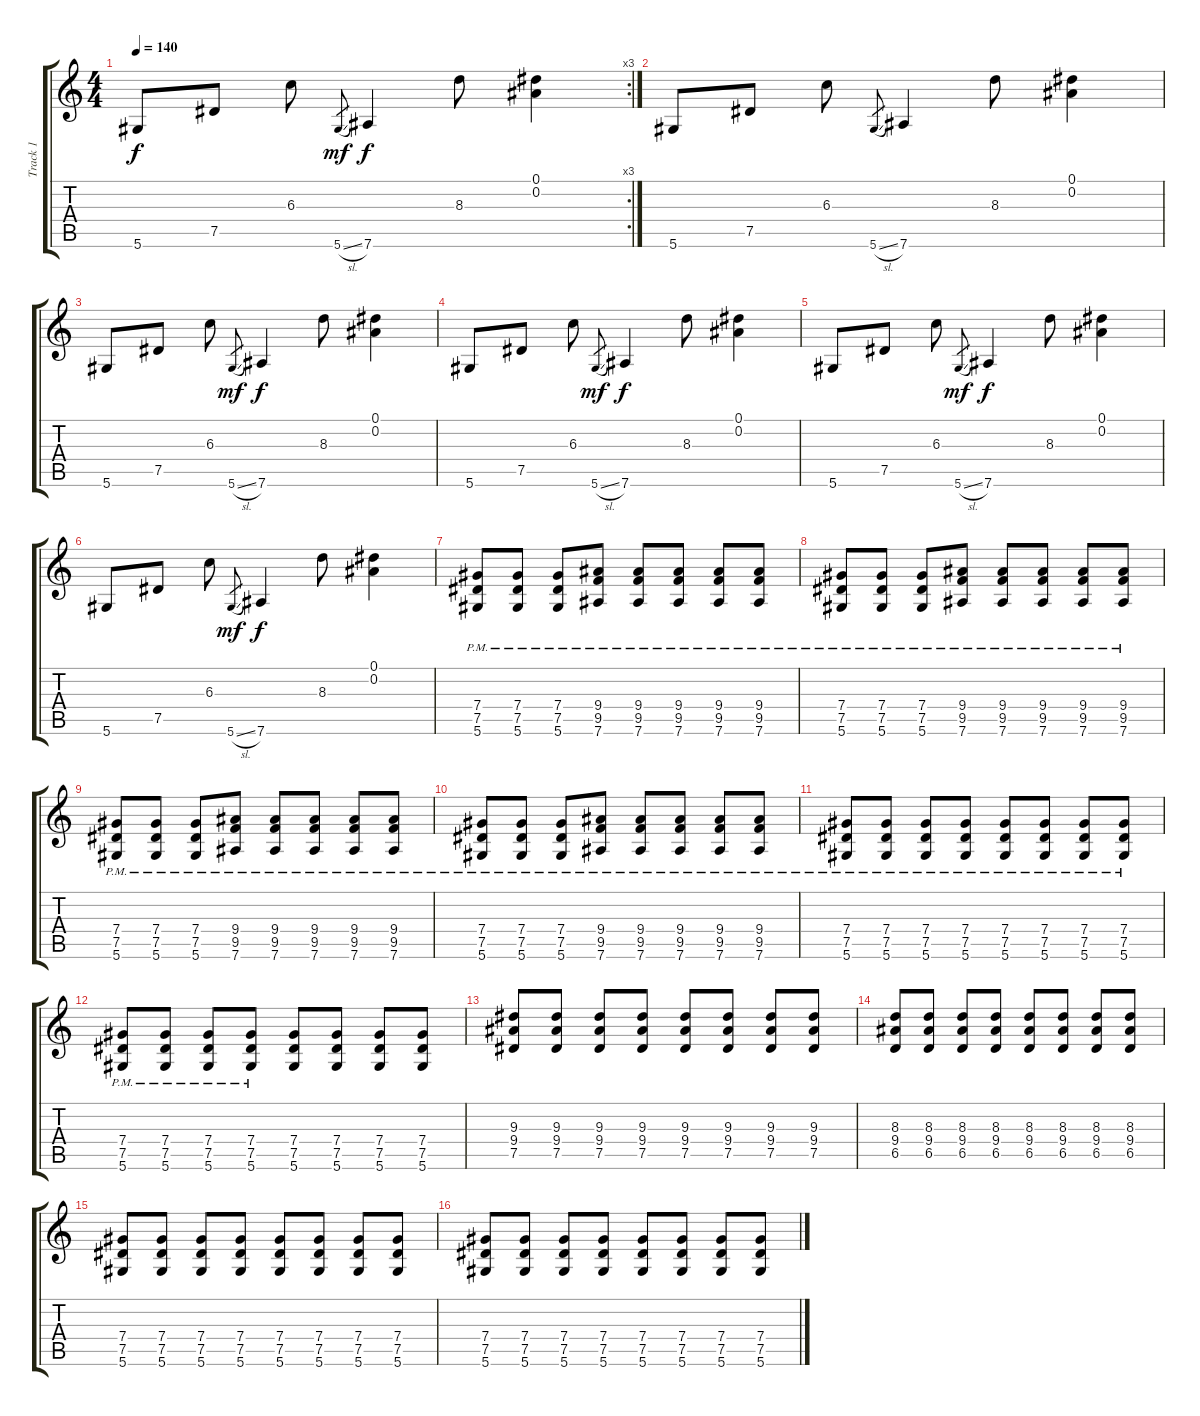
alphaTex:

\track ("Track 1" "Track 1") {instrument electricguitarclean}
\staff {score tabs}
\tuning (Eb4 Bb3 Gb3 Db3 Ab2 Eb2) {hide}
\rc 3
\ts (4 4)
\tempo 140
\clef g2
\ks c
5.6.8{dy f instrument electricguitarclean} 7.5.8 6.3.8 5.6{sl}.8{gr dy mf} 7.6.4{dy f} 8.3.8 (0.1 0.2).4 |
5.6.8 7.5.8 6.3.8 5.6{sl}.8{gr} 7.6.4 8.3.8 (0.1 0.2).4 |
5.6.8 7.5.8 6.3.8 5.6{sl}.8{gr dy mf} 7.6.4{dy f} 8.3.8 (0.1 0.2).4 |
5.6.8 7.5.8 6.3.8 5.6{sl}.8{gr dy mf} 7.6.4{dy f} 8.3.8 (0.1 0.2).4 |
5.6.8 7.5.8 6.3.8 5.6{sl}.8{gr dy mf} 7.6.4{dy f} 8.3.8 (0.1 0.2).4 |
5.6.8 7.5.8 6.3.8 5.6{sl}.8{gr dy mf} 7.6.4{dy f} 8.3.8 (0.1 0.2).4 |
(7.4{pm} 7.5 5.6).8{volume 9 instrument distortionguitar} (7.4{pm} 7.5 5.6).8 (7.4{pm} 7.5 5.6).8 (9.4{pm} 9.5 7.6).8 (9.4{pm} 9.5 7.6).8 (9.4{pm} 9.5 7.6).8 (9.4{pm} 9.5 7.6).8 (9.4{pm} 9.5 7.6).8 |
(7.4{pm} 7.5 5.6).8{volume 9 instrument distortionguitar} (7.4{pm} 7.5 5.6).8 (7.4{pm} 7.5 5.6).8 (9.4{pm} 9.5 7.6).8 (9.4{pm} 9.5 7.6).8 (9.4{pm} 9.5 7.6).8 (9.4{pm} 9.5 7.6).8 (9.4{pm} 9.5 7.6).8 |
(7.4{pm} 7.5 5.6).8{volume 9 instrument distortionguitar} (7.4{pm} 7.5 5.6).8 (7.4{pm} 7.5 5.6).8 (9.4{pm} 9.5 7.6).8 (9.4{pm} 9.5 7.6).8 (9.4{pm} 9.5 7.6).8 (9.4{pm} 9.5 7.6).8 (9.4{pm} 9.5 7.6).8 |
(7.4{pm} 7.5 5.6).8{volume 9 instrument distortionguitar} (7.4{pm} 7.5 5.6).8 (7.4{pm} 7.5 5.6).8 (9.4{pm} 9.5 7.6).8 (9.4{pm} 9.5 7.6).8 (9.4{pm} 9.5 7.6).8 (9.4{pm} 9.5 7.6).8 (9.4{pm} 9.5 7.6).8 |
(7.4{pm} 7.5 5.6).8 (7.4{pm} 7.5 5.6).8 (7.4{pm} 7.5 5.6).8 (7.4{pm} 7.5 5.6).8 (7.4{pm} 7.5 5.6).8 (7.4{pm} 7.5 5.6).8 (7.4{pm} 7.5 5.6).8 (7.4{pm} 7.5 5.6).8 |
(7.4{pm} 7.5 5.6).8{volume 11} (7.4{pm} 7.5 5.6).8 (7.4{pm} 7.5 5.6).8 (7.4{pm} 7.5 5.6).8{volume 13} (7.4 7.5 5.6).8{volume 13} (7.4 7.5 5.6).8 (7.4 7.5 5.6).8 (7.4 7.5 5.6).8 |
(9.3 9.4 7.5).8{instrument distortionguitar} (9.3 9.4 7.5).8 (9.3 9.4 7.5).8 (9.3 9.4 7.5).8 (9.3 9.4 7.5).8 (9.3 9.4 7.5).8 (9.3 9.4 7.5).8 (9.3 9.4 7.5).8 |
(8.3 9.4 6.5).8 (8.3 9.4 6.5).8 (8.3 9.4 6.5).8 (8.3 9.4 6.5).8 (8.3 9.4 6.5).8 (8.3 9.4 6.5).8 (8.3 9.4 6.5).8 (8.3 9.4 6.5).8 |
(7.4 7.5 5.6).8{volume 16 balance 16} (7.4 7.5 5.6).8 (7.4 7.5 5.6).8 (7.4 7.5 5.6).8 (7.4 7.5 5.6).8 (7.4 7.5 5.6).8 (7.4 7.5 5.6).8 (7.4 7.5 5.6).8 |
(7.4 7.5 5.6).8 (7.4 7.5 5.6).8 (7.4 7.5 5.6).8 (7.4 7.5 5.6).8 (7.4 7.5 5.6).8 (7.4 7.5 5.6).8 (7.4 7.5 5.6).8 (7.4 7.5 5.6).8
